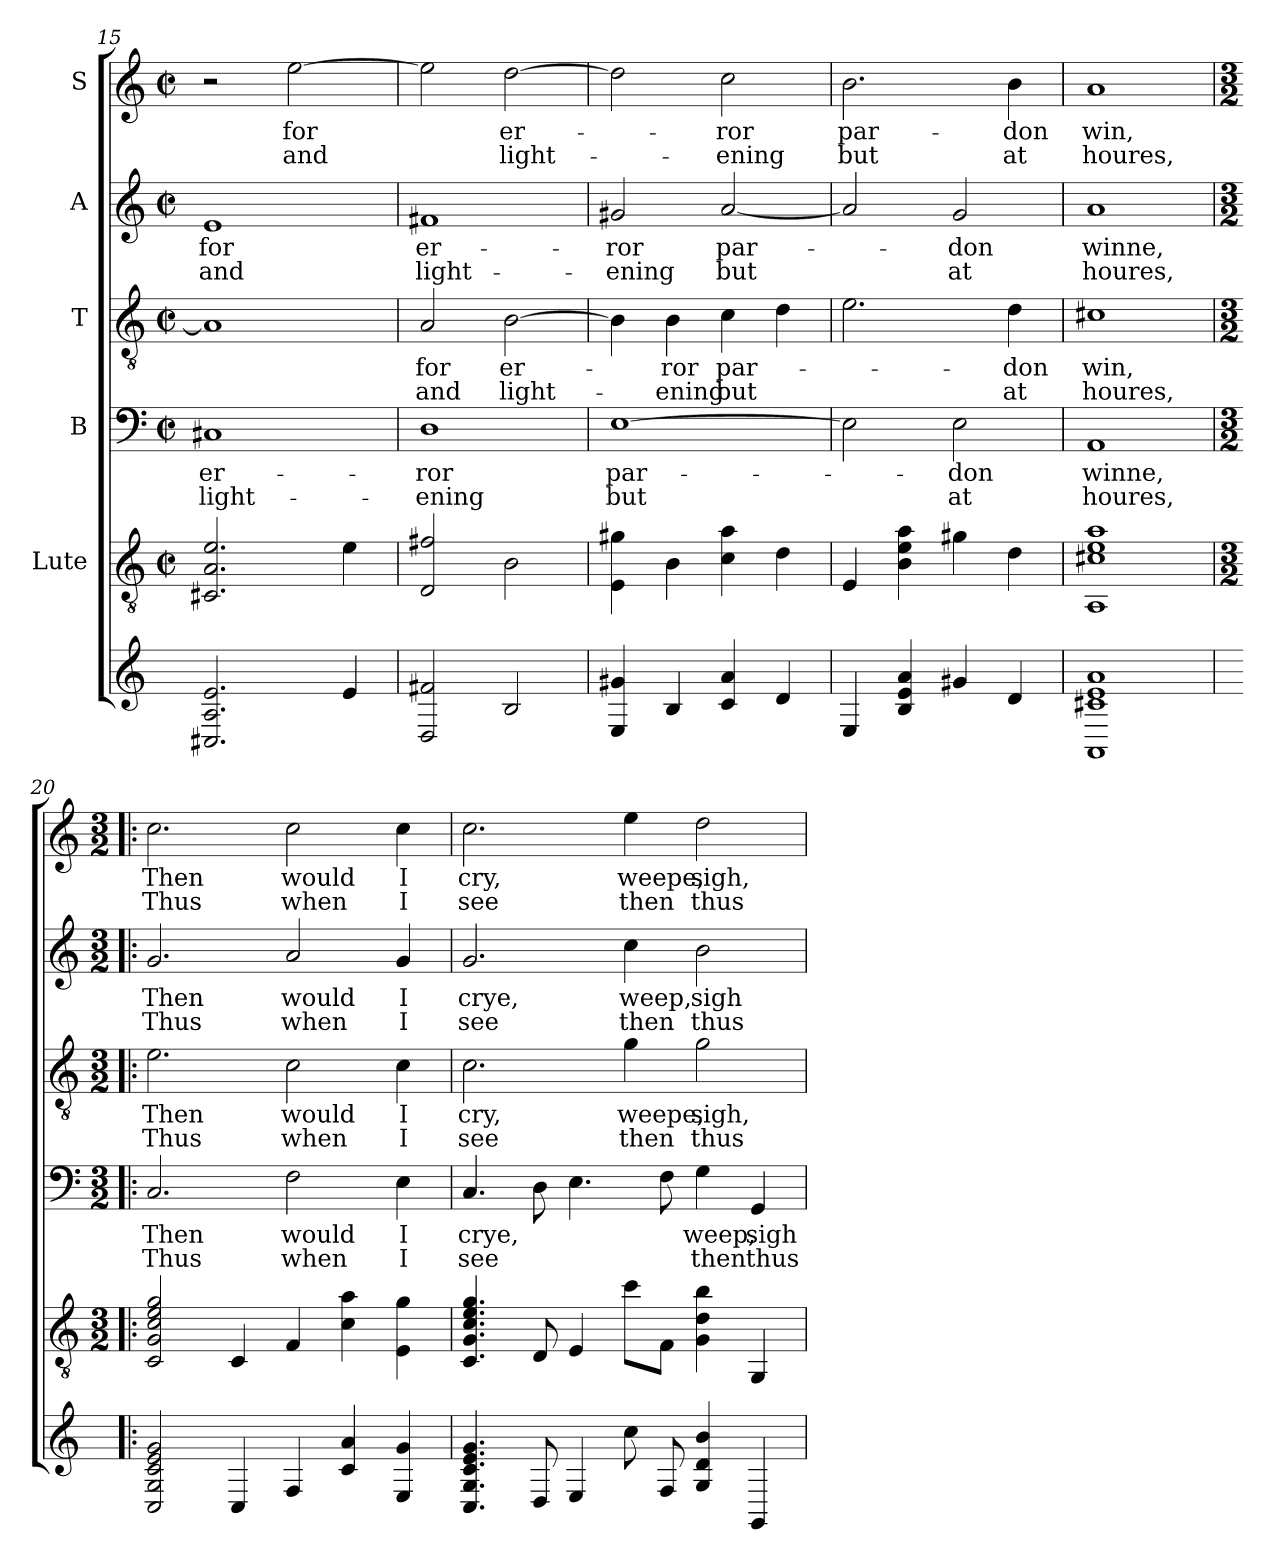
**kern	**kern	**kern	**text	**text	**kern	**text	**text	**kern	**text	**text	**kern	**text	**text
*part6	*part5	*part4	*part4	*part4	*part3	*part3	*part3	*part2	*part2	*part2	*part1	*part1	*part1
*staff6	*staff5	*staff4	*staff4	*staff4	*staff3	*staff3	*staff3	*staff2	*staff2	*staff2	*staff1	*staff1	*staff1
*	*I"Lute	*I"B	*	*	*I"T	*	*	*I"A	*	*	*I"S	*	*
*	*clefGv2	*clefF4	*	*	*clefGv2	*	*	*clefG2	*	*	*clefG2	*	*
*k[]	*k[]	*k[]	*	*	*k[]	*	*	*k[]	*	*	*k[]	*	*
*C:	*C:	*C:	*	*	*C:	*	*	*C:	*	*	*C:	*	*
*	*M2/2	*M2/2	*	*	*M2/2	*	*	*M2/2	*	*	*M2/2	*	*
*	*met(c|)	*met(c|)	*	*	*met(c|)	*	*	*met(c|)	*	*	*met(c|)	*	*
=15	=15	=15	=15	=15	=15	=15	=15	=15	=15	=15	=15	=15	=15
2.C# 2.A 2.e	2.C#X/ 2.A/ 2.e/	1C#X	er-	light-	1A]	.	.	1e	for	and	2r	.	.
.	.	.	.	.	.	.	.	.	.	.	[2ee\	for	and
4e	4e\	.	.	.	.	.	.	.	.	.	.	.	.
=16	=16	=16	=16	=16	=16	=16	=16	=16	=16	=16	=16	=16	=16
2D 2f#	2D/ 2f#X/	1D	-ror	-ening	2A/	for	and	1f#X	er-	light-	2ee\]	.	.
2B	2B\	.	.	.	[2B\	er-	light-	.	.	.	[2dd\	er-	light-
=17	=17	=17	=17	=17	=17	=17	=17	=17	=17	=17	=17	=17	=17
4E 4g#	4E\ 4g#X\	[1E	par-	but	4B\]	.	.	2g#X/	-ror	-ening	2dd\]	.	.
4B	4B\	.	.	.	4B\	-ror	-ening	.	.	.	.	.	.
4c 4a	4c\ 4a\	.	.	.	4c\	par-	but	[2a/	par-	but	2cc\	-ror	-ening
4d	4d\	.	.	.	4d\	.	.	.	.	.	.	.	.
=18	=18	=18	=18	=18	=18	=18	=18	=18	=18	=18	=18	=18	=18
4E	4E/	2E\]	.	.	2.e\	.	.	2a/]	.	.	2.b\	par-	but
4B 4e 4a	4B\ 4e\ 4a\	.	.	.	.	.	.	.	.	.	.	.	.
4g#	4g#X\	2E\	-don	at	.	.	.	2g/	-don	at	.	.	.
4d	4d\	.	.	.	4d\	-don	at	.	.	.	4b\	-don	at
!!LO:LB:g=z
=19	=19	=19	=19	=19	=19	=19	=19	=19	=19	=19	=19	=19	=19
1AA 1c# 1e 1a	1AA 1c#X 1e 1a	1AA	winne,	houres,	1c#X	win,	houres,	1a	winne,	houres,	1a	win,	houres,
=20!|:	=20!|:	=20!|:	=20!|:	=20!|:	=20!|:	=20!|:	=20!|:	=20!|:	=20!|:	=20!|:	=20!|:	=20!|:	=20!|:
*	*M3/2	*M3/2	*	*	*M3/2	*	*	*M3/2	*	*	*M3/2	*	*
2C 2G 2c 2e 2g	2C/ 2G/ 2c/ 2e/ 2g/	2.C/	Then	Thus	2.e\	Then	Thus	2.g/	Then	Thus	2.cc\	Then	Thus
4C	4C/	.	.	.	.	.	.	.	.	.	.	.	.
4F	4F/	2F\	would	when	2c\	would	when	2a/	would	when	2cc\	would	when
4c 4a	4c\ 4a\	.	.	.	.	.	.	.	.	.	.	.	.
4E 4g	4E\ 4g\	4E\	I	I	4c\	I	I	4g/	I	I	4cc\	I	I
=21	=21	=21	=21	=21	=21	=21	=21	=21	=21	=21	=21	=21	=21
4.C 4.G 4.c 4.e 4.g	4.C/ 4.G/ 4.c/ 4.e/ 4.g/	4.C/	crye,	see	2.c\	cry,	see	2.g/	crye,	see	2.cc\	cry,	see
8D	8D/	8D\	.	.	.	.	.	.	.	.	.	.	.
4E	4E/	4.E\	.	.	.	.	.	.	.	.	.	.	.
8cc	8cc\L	.	.	.	4g\	weepe,	then	4cc\	weep,	then	4ee\	weepe,	then
8F	8F\J	8F\	.	.	.	.	.	.	.	.	.	.	.
4G 4d 4b	4G\ 4d\ 4b\	4G\	weep,	then	2g\	sigh,	thus	2b\	sigh	thus	2dd\	sigh,	thus
4GG	4GG/	4GG/	sigh	thus	.	.	.	.	.	.	.	.	.
=	=	=	=	=	=	=	=	=	=	=	=	=	=
*-	*-	*-	*-	*-	*-	*-	*-	*-	*-	*-	*-	*-	*-
